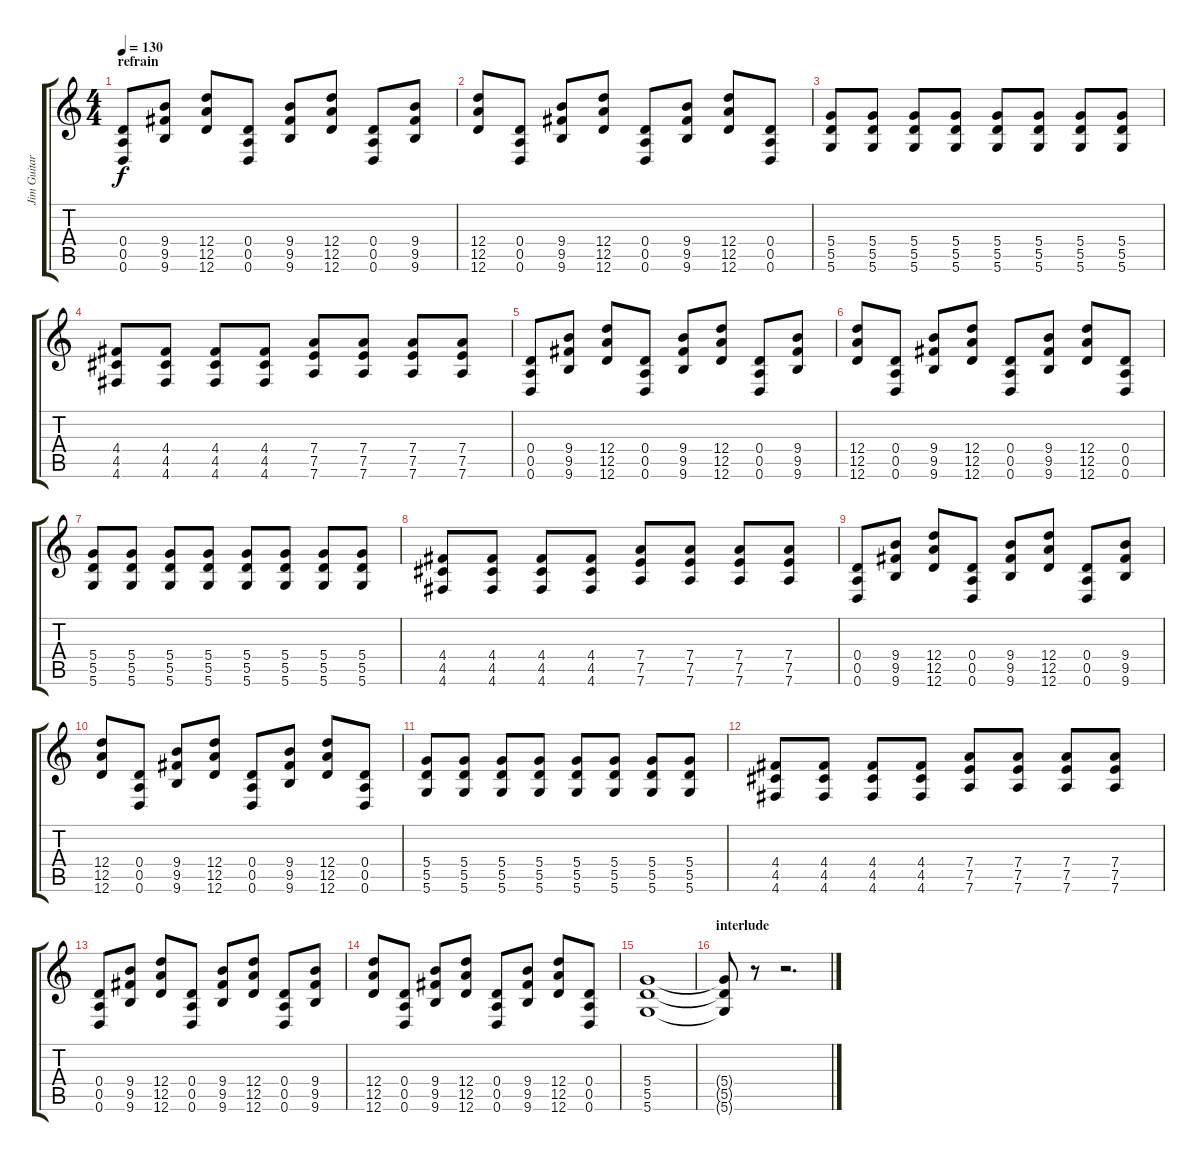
\track ("Jim Guitar" "Jim Guitar") {instrument electricguitarclean}
\staff {score tabs}
\tuning (E4 B3 G3 D3 A2 D2) {hide}
\ts (4 4)
\section ("" "refrain")
\tempo 130
\clef g2
\ks c
(0.4 0.5 0.6).8{dy f volume 14 instrument distortionguitar} (9.4 9.5 9.6).8 (12.4 12.5 12.6).8 (0.4 0.5 0.6).8 (9.4 9.5 9.6).8 (12.4 12.5 12.6).8 (0.4 0.5 0.6).8 (9.4 9.5 9.6).8 |
(12.4 12.5 12.6).8 (0.4 0.5 0.6).8 (9.4 9.5 9.6).8 (12.4 12.5 12.6).8 (0.4 0.5 0.6).8 (9.4 9.5 9.6).8 (12.4 12.5 12.6).8 (0.4 0.5 0.6).8 |
(5.4 5.5 5.6).8 (5.4 5.5 5.6).8 (5.4 5.5 5.6).8 (5.4 5.5 5.6).8 (5.4 5.5 5.6).8 (5.4 5.5 5.6).8 (5.4 5.5 5.6).8 (5.4 5.5 5.6).8 |
(4.4 4.5 4.6).8 (4.4 4.5 4.6).8 (4.4 4.5 4.6).8 (4.4 4.5 4.6).8 (7.4 7.5 7.6).8 (7.4 7.5 7.6).8 (7.4 7.5 7.6).8 (7.4 7.5 7.6).8 |
(0.4 0.5 0.6).8{volume 14 instrument distortionguitar} (9.4 9.5 9.6).8 (12.4 12.5 12.6).8 (0.4 0.5 0.6).8 (9.4 9.5 9.6).8 (12.4 12.5 12.6).8 (0.4 0.5 0.6).8 (9.4 9.5 9.6).8 |
(12.4 12.5 12.6).8 (0.4 0.5 0.6).8 (9.4 9.5 9.6).8 (12.4 12.5 12.6).8 (0.4 0.5 0.6).8 (9.4 9.5 9.6).8 (12.4 12.5 12.6).8 (0.4 0.5 0.6).8 |
(5.4 5.5 5.6).8 (5.4 5.5 5.6).8 (5.4 5.5 5.6).8 (5.4 5.5 5.6).8 (5.4 5.5 5.6).8 (5.4 5.5 5.6).8 (5.4 5.5 5.6).8 (5.4 5.5 5.6).8 |
(4.4 4.5 4.6).8 (4.4 4.5 4.6).8 (4.4 4.5 4.6).8 (4.4 4.5 4.6).8 (7.4 7.5 7.6).8 (7.4 7.5 7.6).8 (7.4 7.5 7.6).8 (7.4 7.5 7.6).8 |
(0.4 0.5 0.6).8{volume 14 instrument distortionguitar} (9.4 9.5 9.6).8 (12.4 12.5 12.6).8 (0.4 0.5 0.6).8 (9.4 9.5 9.6).8 (12.4 12.5 12.6).8 (0.4 0.5 0.6).8 (9.4 9.5 9.6).8 |
(12.4 12.5 12.6).8 (0.4 0.5 0.6).8 (9.4 9.5 9.6).8 (12.4 12.5 12.6).8 (0.4 0.5 0.6).8 (9.4 9.5 9.6).8 (12.4 12.5 12.6).8 (0.4 0.5 0.6).8 |
(5.4 5.5 5.6).8 (5.4 5.5 5.6).8 (5.4 5.5 5.6).8 (5.4 5.5 5.6).8 (5.4 5.5 5.6).8 (5.4 5.5 5.6).8 (5.4 5.5 5.6).8 (5.4 5.5 5.6).8 |
(4.4 4.5 4.6).8 (4.4 4.5 4.6).8 (4.4 4.5 4.6).8 (4.4 4.5 4.6).8 (7.4 7.5 7.6).8 (7.4 7.5 7.6).8 (7.4 7.5 7.6).8 (7.4 7.5 7.6).8 |
(0.4 0.5 0.6).8{volume 14 instrument distortionguitar} (9.4 9.5 9.6).8 (12.4 12.5 12.6).8 (0.4 0.5 0.6).8 (9.4 9.5 9.6).8 (12.4 12.5 12.6).8 (0.4 0.5 0.6).8 (9.4 9.5 9.6).8 |
(12.4 12.5 12.6).8 (0.4 0.5 0.6).8 (9.4 9.5 9.6).8 (12.4 12.5 12.6).8 (0.4 0.5 0.6).8 (9.4 9.5 9.6).8 (12.4 12.5 12.6).8 (0.4 0.5 0.6).8 |
(5.4 5.5 5.6).1{volume 16} |
\section ("" "interlude")
(5.4{t} 5.5{t} 5.6{t}).8 r.8 r.2{d}
